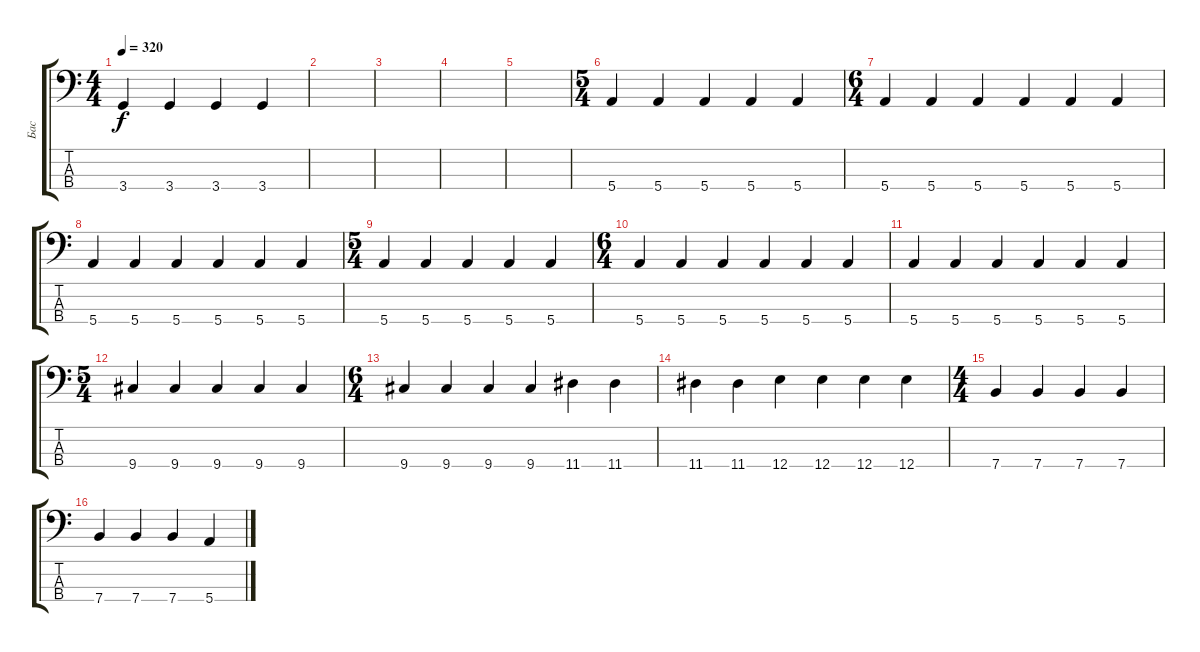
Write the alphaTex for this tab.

\track ("Бас" "Бас") {instrument acousticbass}
\staff {score tabs}
\tuning (G2 D2 A1 E1) {hide}
\ts (4 4)
\tempo 320
\clef f4
\ks c
3.4.4{dy f} 3.4.4 3.4.4 3.4.4 |
|
|
|
|
\ts (5 4)
5.4.4 5.4.4 5.4.4 5.4.4 5.4.4 |
\ts (6 4)
5.4.4 5.4.4 5.4.4 5.4.4 5.4.4 5.4.4 |
5.4.4 5.4.4 5.4.4 5.4.4 5.4.4 5.4.4 |
\ts (5 4)
5.4.4 5.4.4 5.4.4 5.4.4 5.4.4 |
\ts (6 4)
5.4.4 5.4.4 5.4.4 5.4.4 5.4.4 5.4.4 |
5.4.4 5.4.4 5.4.4 5.4.4 5.4.4 5.4.4 |
\ts (5 4)
9.4.4 9.4.4 9.4.4 9.4.4 9.4.4 |
\ts (6 4)
9.4.4 9.4.4 9.4.4 9.4.4 11.4.4 11.4.4 |
11.4.4 11.4.4 12.4.4 12.4.4 12.4.4 12.4.4 |
\ts (4 4)
7.4.4 7.4.4 7.4.4 7.4.4 |
7.4.4 7.4.4 7.4.4 5.4.4
